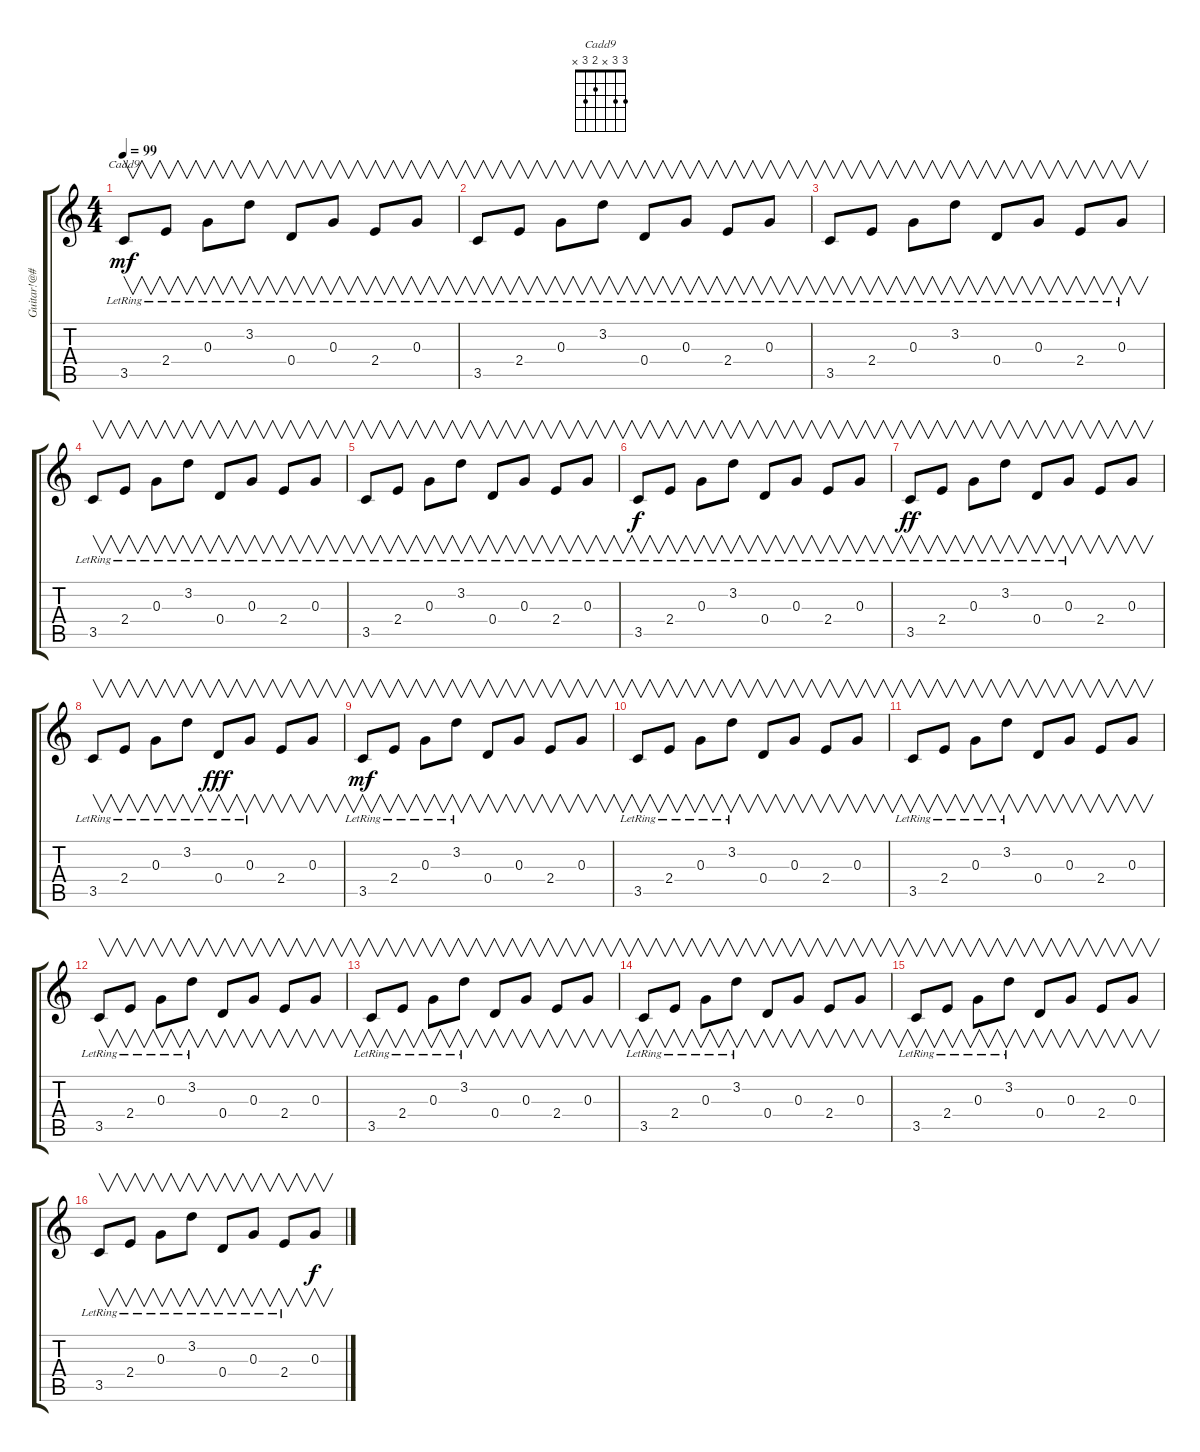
\track ("Guitar!@#" "Guitar!@#") {instrument distortionguitar}
\staff {score tabs}
\tuning (E4 B3 G3 D3 A2 E2) {hide}
\chord ("Cadd9" 3 3 x 2 3 x)
\ts (4 4)
\tempo 99
\clef g2
\ks c
3.5{lr}.8{v ch "Cadd9" dy mf volume 10 instrument distortionguitar} 2.4{lr}.8{v} 0.3{lr}.8{v} 3.2{lr}.8{v} 0.4{lr}.8{v} 0.3{lr}.8{v} 2.4{lr}.8{v} 0.3{lr}.8{v} |
3.5{lr}.8{v volume 10 instrument distortionguitar} 2.4{lr}.8{v} 0.3{lr}.8{v} 3.2{lr}.8{v} 0.4{lr}.8{v} 0.3{lr}.8{v} 2.4{lr}.8{v} 0.3{lr}.8{v} |
3.5{lr}.8{v volume 10 instrument distortionguitar} 2.4{lr}.8{v} 0.3{lr}.8{v} 3.2{lr}.8{v} 0.4{lr}.8{v} 0.3{lr}.8{v} 2.4{lr}.8{v} 0.3{lr}.8{v} |
3.5{lr}.8{v volume 10 instrument distortionguitar} 2.4{lr}.8{v} 0.3{lr}.8{v} 3.2{lr}.8{v} 0.4{lr}.8{v} 0.3{lr}.8{v} 2.4{lr}.8{v} 0.3{lr}.8{v} |
3.5{lr}.8{v volume 10 instrument distortionguitar} 2.4{lr}.8{v} 0.3{lr}.8{v} 3.2{lr}.8{v} 0.4{lr}.8{v} 0.3{lr}.8{v} 2.4{lr}.8{v} 0.3{lr}.8{v} |
3.5{lr}.8{v dy f} 2.4{lr}.8{v} 0.3{lr}.8{v} 3.2{lr}.8{v} 0.4{lr}.8{v} 0.3{lr}.8{v} 2.4{lr}.8{v} 0.3{lr}.8{v} |
3.5{lr}.8{v dy ff} 2.4{lr}.8{v} 0.3{lr}.8{v} 3.2{lr}.8{v} 0.4{lr}.8{v} 0.3{lr}.8{v} 2.4.8{v} 0.3.8{v} |
3.5{lr}.8{v} 2.4{lr}.8{v} 0.3{lr}.8{v} 3.2{lr}.8{v} 0.4{lr}.8{v dy fff} 0.3{lr}.8{v} 2.4.8{v} 0.3.8{v} |
3.5{lr}.8{v dy mf volume 11 balance 13 instrument distortionguitar} 2.4{lr}.8{v} 0.3{lr}.8{v} 3.2{lr}.8{v} 0.4.8{v} 0.3.8{v} 2.4.8{v} 0.3.8{v} |
3.5{lr}.8{v} 2.4{lr}.8{v} 0.3{lr}.8{v} 3.2{lr}.8{v} 0.4.8{v} 0.3.8{v} 2.4.8{v} 0.3.8{v} |
3.5{lr}.8{v} 2.4{lr}.8{v} 0.3{lr}.8{v} 3.2{lr}.8{v} 0.4.8{v} 0.3.8{v} 2.4.8{v} 0.3.8{v} |
3.5{lr}.8{v} 2.4{lr}.8{v} 0.3{lr}.8{v} 3.2{lr}.8{v} 0.4.8{v} 0.3.8{v} 2.4.8{v} 0.3.8{v} |
3.5{lr}.8{v volume 11 balance 12 instrument distortionguitar} 2.4{lr}.8{v} 0.3{lr}.8{v} 3.2{lr}.8{v} 0.4.8{v} 0.3.8{v} 2.4.8{v} 0.3.8{v} |
3.5{lr}.8{v} 2.4{lr}.8{v} 0.3{lr}.8{v} 3.2{lr}.8{v} 0.4.8{v} 0.3.8{v} 2.4.8{v} 0.3.8{v} |
3.5{lr}.8{v} 2.4{lr}.8{v} 0.3{lr}.8{v} 3.2{lr}.8{v} 0.4.8{v} 0.3.8{v} 2.4.8{v} 0.3.8{v} |
3.5{lr}.8{v} 2.4{lr}.8{v} 0.3{lr}.8{v} 3.2{lr}.8{v} 0.4{lr}.8{v} 0.3{lr}.8{v} 2.4{lr}.8{v} 0.3.8{v dy f}
